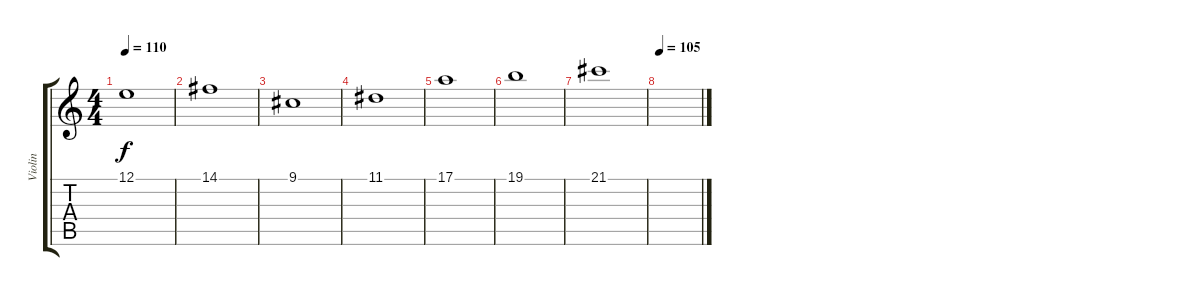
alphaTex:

\track ("Violin" "Violin") {instrument violin}
\staff {score tabs}
\tuning (E4 B3 G3 D3 A2 E2) {hide}
\ts (4 4)
\tempo 110
\clef g2
\ks c
12.1.1{dy f} |
14.1.1 |
9.1.1 |
11.1.1 |
17.1.1 |
19.1.1 |
21.1.1 |
\tempo 105
